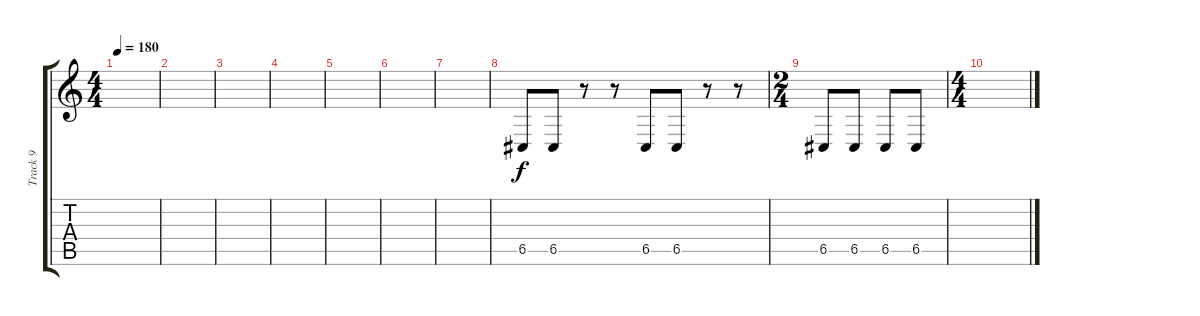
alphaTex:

\track ("Track 9" "Track 9") {instrument timpani}
\staff {score tabs}
\tuning (D4 A3 F3 C3 G2 D2) {hide}
\ts (4 4)
\tempo 180
\clef g2
\ks c
|
|
|
|
|
|
|
6.5.8 6.5.8 r.8 r.8 6.5.8 6.5.8 r.8 r.8 |
\ts (2 4)
6.5.8 6.5.8 6.5.8 6.5.8 |
\ts (4 4)
